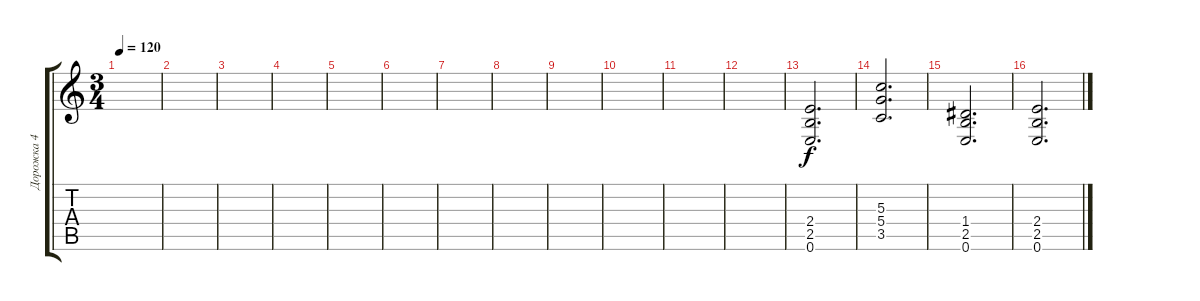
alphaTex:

\track ("Дорожка 4" "Дорожка 4") {instrument overdrivenguitar}
\staff {score tabs}
\tuning (E4 B3 G3 D3 A2 E2) {hide}
\ts (3 4)
\tempo 120
\clef g2
\ks c
|
|
|
|
|
|
|
|
|
|
|
|
(2.4 2.5 0.6).2{d} |
(5.3 5.4 3.5).2{d} |
(1.4 2.5 0.6).2{d} |
(2.4 2.5 0.6).2{d}
